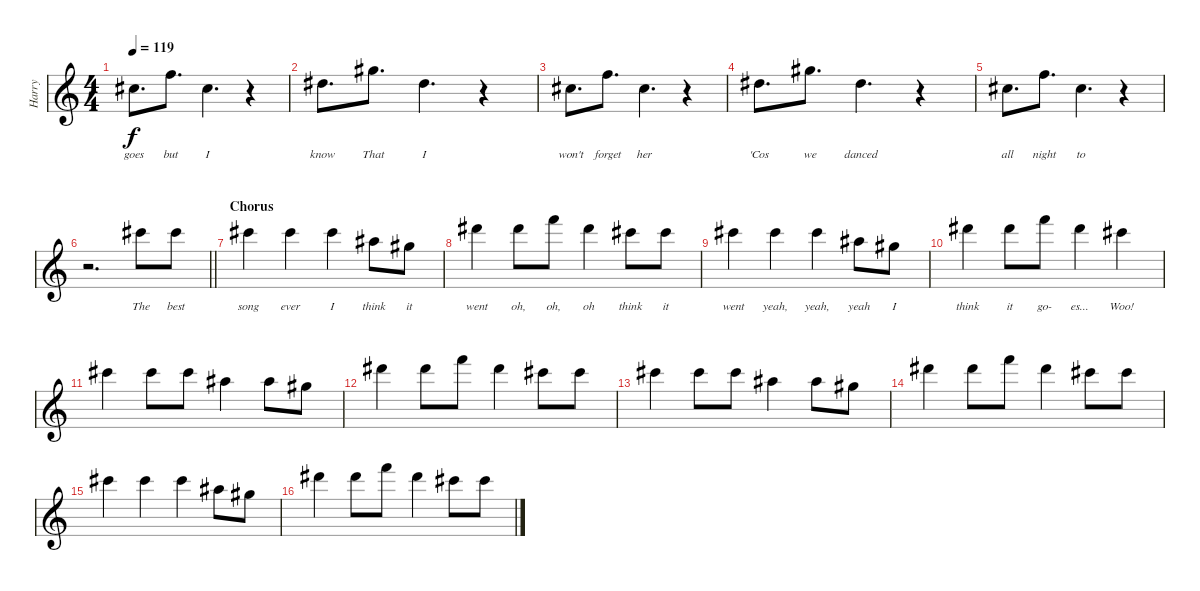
\track ("Harry" "Harry") {instrument acousticguitarsteel}
\staff {score}
\tuning (E4 B3 G3 D3 A2 E2 B1) {hide}
\ts (4 4)
\tempo 119
\clef g2
\ks c
2.2.8{d lyrics (0 "goes") lyrics (1 "") lyrics (2 "") lyrics (3 "") lyrics (4 "") dy f} 1.1.8{d lyrics (0 "but") lyrics (1 "") lyrics (2 "") lyrics (3 "") lyrics (4 "")} 2.2.4{d lyrics (0 "I") lyrics (1 "") lyrics (2 "") lyrics (3 "") lyrics (4 "")} r.4 |
4.2.8{d lyrics (0 "know") lyrics (1 "") lyrics (2 "") lyrics (3 "") lyrics (4 "")} 4.1.8{d lyrics (0 "That") lyrics (1 "") lyrics (2 "") lyrics (3 "") lyrics (4 "")} 4.2.4{d lyrics (0 "I") lyrics (1 "") lyrics (2 "") lyrics (3 "") lyrics (4 "")} r.4 |
2.2.8{d lyrics (0 "won't") lyrics (1 "") lyrics (2 "") lyrics (3 "") lyrics (4 "")} 1.1.8{d lyrics (0 "forget") lyrics (1 "") lyrics (2 "") lyrics (3 "") lyrics (4 "")} 2.2.4{d lyrics (0 "her") lyrics (1 "") lyrics (2 "") lyrics (3 "") lyrics (4 "")} r.4 |
4.2.8{d lyrics (0 "'Cos") lyrics (1 "") lyrics (2 "") lyrics (3 "") lyrics (4 "")} 4.1.8{d lyrics (0 "we") lyrics (1 "") lyrics (2 "") lyrics (3 "") lyrics (4 "")} 4.2.4{d lyrics (0 "danced") lyrics (1 "") lyrics (2 "") lyrics (3 "") lyrics (4 "")} r.4 |
2.2.8{d lyrics (0 "all") lyrics (1 "") lyrics (2 "") lyrics (3 "") lyrics (4 "")} 1.1.8{d lyrics (0 "night") lyrics (1 "") lyrics (2 "") lyrics (3 "") lyrics (4 "")} 2.2.4{d lyrics (0 "to") lyrics (1 "") lyrics (2 "") lyrics (3 "") lyrics (4 "")} r.4 |
\barLineRight lightlight
r.2{d} 9.1.8{lyrics (0 "The") lyrics (1 "") lyrics (2 "") lyrics (3 "") lyrics (4 "")} 9.1.8{lyrics (0 "best") lyrics (1 "") lyrics (2 "") lyrics (3 "") lyrics (4 "")} |
\section ("" "Chorus")
9.1.4{lyrics (0 "song") lyrics (1 "") lyrics (2 "") lyrics (3 "") lyrics (4 "")} 9.1.4{lyrics (0 "ever") lyrics (1 "") lyrics (2 "") lyrics (3 "") lyrics (4 "")} 9.1.4{lyrics (0 "I") lyrics (1 "") lyrics (2 "") lyrics (3 "") lyrics (4 "")} 6.1.8{lyrics (0 "think") lyrics (1 "") lyrics (2 "") lyrics (3 "") lyrics (4 "")} 4.1.8{lyrics (0 "it") lyrics (1 "") lyrics (2 "") lyrics (3 "") lyrics (4 "")} |
11.1.4{lyrics (0 "went") lyrics (1 "") lyrics (2 "") lyrics (3 "") lyrics (4 "")} 11.1.8{lyrics (0 "oh,") lyrics (1 "") lyrics (2 "") lyrics (3 "") lyrics (4 "")} 13.1.8{lyrics (0 "oh,") lyrics (1 "") lyrics (2 "") lyrics (3 "") lyrics (4 "")} 11.1.4{lyrics (0 "oh") lyrics (1 "") lyrics (2 "") lyrics (3 "") lyrics (4 "")} 9.1.8{lyrics (0 "think") lyrics (1 "") lyrics (2 "") lyrics (3 "") lyrics (4 "")} 9.1.8{lyrics (0 "it") lyrics (1 "") lyrics (2 "") lyrics (3 "") lyrics (4 "")} |
9.1.4{lyrics (0 "went") lyrics (1 "") lyrics (2 "") lyrics (3 "") lyrics (4 "")} 9.1.4{lyrics (0 "yeah,") lyrics (1 "") lyrics (2 "") lyrics (3 "") lyrics (4 "")} 9.1.4{lyrics (0 "yeah,") lyrics (1 "") lyrics (2 "") lyrics (3 "") lyrics (4 "")} 6.1.8{lyrics (0 "yeah") lyrics (1 "") lyrics (2 "") lyrics (3 "") lyrics (4 "")} 4.1.8{lyrics (0 "I") lyrics (1 "") lyrics (2 "") lyrics (3 "") lyrics (4 "")} |
11.1.4{lyrics (0 "think") lyrics (1 "") lyrics (2 "") lyrics (3 "") lyrics (4 "")} 11.1.8{lyrics (0 "it") lyrics (1 "") lyrics (2 "") lyrics (3 "") lyrics (4 "")} 13.1.8{lyrics (0 "go-") lyrics (1 "") lyrics (2 "") lyrics (3 "") lyrics (4 "")} 11.1.4{lyrics (0 "es...") lyrics (1 "") lyrics (2 "") lyrics (3 "") lyrics (4 "")} 9.1.4{lyrics (0 "Woo!") lyrics (1 "") lyrics (2 "") lyrics (3 "") lyrics (4 "")} |
9.1.4 9.1.8 9.1.8 6.1.4 6.1.8 4.1.8 |
11.1.4 11.1.8 13.1.8 11.1.4 9.1.8 9.1.8 |
9.1.4 9.1.8 9.1.8 6.1.4 6.1.8 4.1.8 |
11.1.4 11.1.8 13.1.8 11.1.4 9.1.8 9.1.8 |
9.1.4 9.1.4 9.1.4 6.1.8 4.1.8 |
11.1.4 11.1.8 13.1.8 11.1.4 9.1.8 9.1.8
